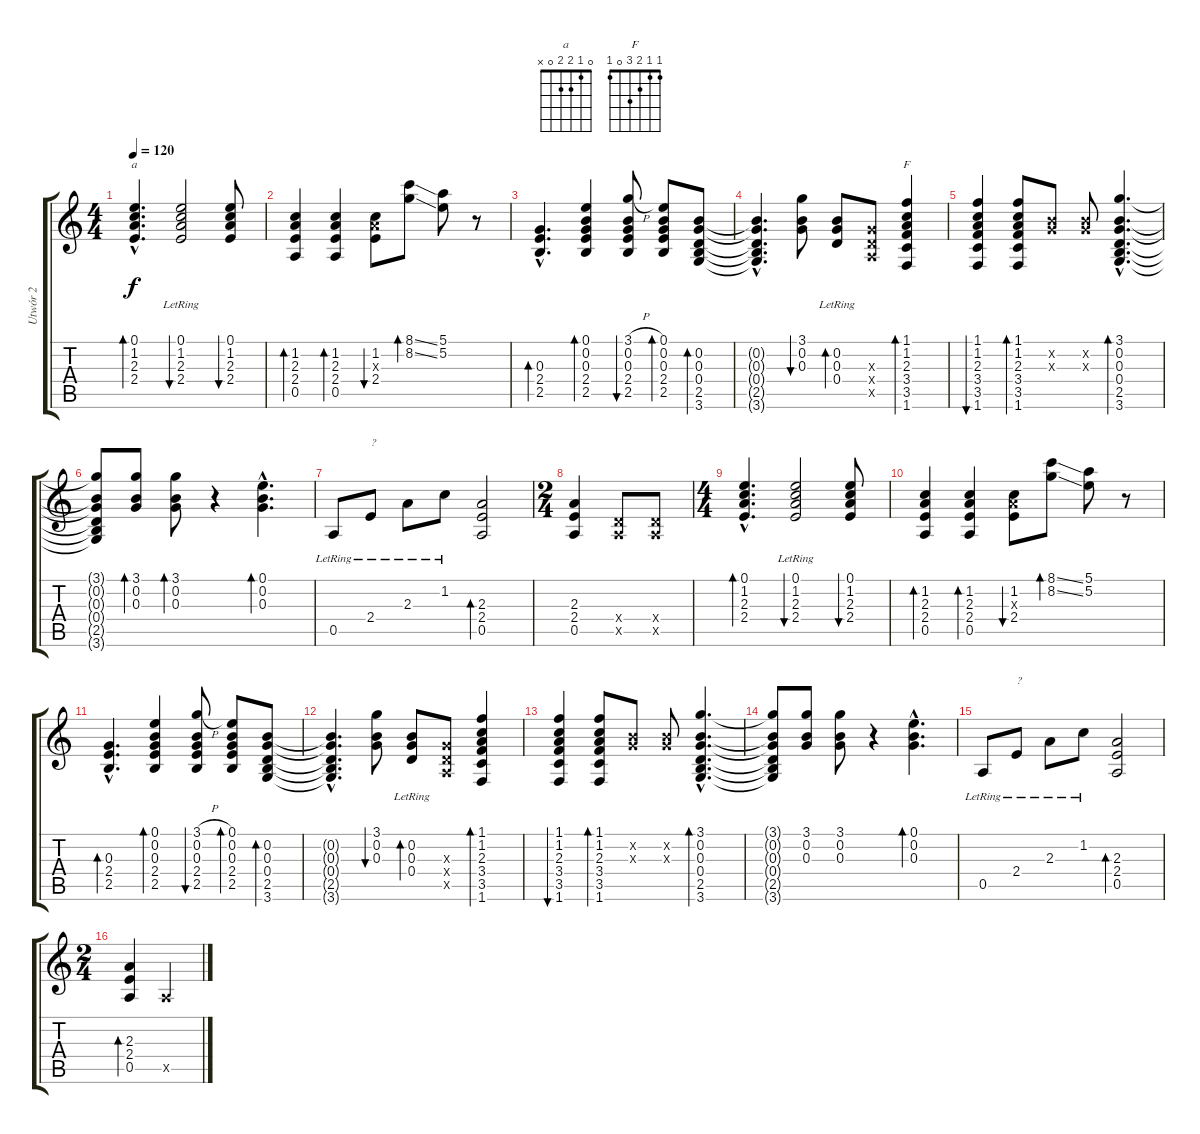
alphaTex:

\track ("Utwór 2" "Utwór 2") {instrument electricguitarclean}
\staff {score tabs}
\tuning (E4 B3 G3 D3 A2 E2) {hide}
\chord ("a" 0 1 2 2 0 x)
\chord ("F" 1 1 2 3 0 1)
\ts (4 4)
\tempo 120
\clef g2
\ks c
(0.1{hac} 1.2{hac} 2.3{hac} 2.4{hac}).4{d bd 120 ch "a" dy f} (0.1{lr} 1.2{lr} 2.3{lr} 2.4{lr}).2{bu 30} (0.1 1.2 2.3 2.4).8{bu 30} |
(1.2 2.3 2.4 0.5).4{bd 30} (1.2 2.3 2.4 0.5).4{bd 60} (1.2 2.3{x} 2.4).8{bu 60} (8.1{ss} 8.2{ss}).8{bd 60} (5.1 5.2).8 r.8 |
(0.3{hac} 2.4{hac} 2.5{hac}).4{d bd 60} (0.1 0.2 0.3 2.4 2.5).4{bd 60} (3.1{h} 0.2 0.3 2.4 2.5).8{bu 60} (0.1 0.2 0.3 2.4 2.5).8{bd 60} (0.2 0.3 0.4 2.5 3.6).8{bd 60} |
(0.2{hac t} 0.3{hac t} 0.4{hac t} 2.5{hac t} 3.6{hac t}).4{d} (3.1 0.2 0.3).8{bu 60} (0.2{lr} 0.3{lr} 0.4).8{bd 60} (0.3{x} 0.4{x} 0.5{x}).8 (1.1 1.2 2.3 3.4 3.5 1.6).4{bd 60 ch "F"} |
(1.1 1.2 2.3 3.4 3.5 1.6).4{bu 60} (1.1 1.2 2.3 3.4 3.5 1.6).8{bd 60} (0.2{x} 0.3{x}).8 (0.2{x} 0.3{x}).8 (3.1{hac} 0.2{hac} 0.3{hac} 0.4{hac} 2.5{hac} 3.6{hac}).4{d bd 60} |
(3.1{t} 0.2{t} 0.3{t} 0.4{t} 2.5{t} 3.6{t}).8 (3.1 0.2 0.3).8{bd 30} (3.1 0.2 0.3).8{bd 30} r.4 (0.1{hac} 0.2{hac} 0.3{hac}).4{d bd 60} |
0.5{lr}.8 2.4{lr}.8{txt "?"} 2.3{lr}.8 1.2{lr}.8 (2.3 2.4 0.5).2{bd 60} |
\ts (2 4)
(2.3 2.4 0.5).4 (0.4{x} 0.5{x}).8 (0.4{x} 0.5{x}).8 |
\ts (4 4)
(0.1{hac} 1.2{hac} 2.3{hac} 2.4{hac}).4{d bd 120} (0.1{lr} 1.2{lr} 2.3{lr} 2.4{lr}).2{bu 30} (0.1 1.2 2.3 2.4).8{bu 30} |
(1.2 2.3 2.4 0.5).4{bd 30} (1.2 2.3 2.4 0.5).4{bd 60} (1.2 2.3{x} 2.4).8{bu 60} (8.1{ss} 8.2{ss}).8{bd 60} (5.1 5.2).8 r.8 |
(0.3{hac} 2.4{hac} 2.5{hac}).4{d bd 60} (0.1 0.2 0.3 2.4 2.5).4{bd 60} (3.1{h} 0.2 0.3 2.4 2.5).8{bu 60} (0.1 0.2 0.3 2.4 2.5).8{bd 60} (0.2 0.3 0.4 2.5 3.6).8{bd 60} |
(0.2{hac t} 0.3{hac t} 0.4{hac t} 2.5{hac t} 3.6{hac t}).4{d} (3.1 0.2 0.3).8{bu 60} (0.2{lr} 0.3{lr} 0.4).8{bd 60} (0.3{x} 0.4{x} 0.5{x}).8 (1.1 1.2 2.3 3.4 3.5 1.6).4{bd 60} |
(1.1 1.2 2.3 3.4 3.5 1.6).4{bu 60} (1.1 1.2 2.3 3.4 3.5 1.6).8{bd 60} (0.2{x} 0.3{x}).8 (0.2{x} 0.3{x}).8 (3.1{hac} 0.2{hac} 0.3{hac} 0.4{hac} 2.5{hac} 3.6{hac}).4{d bd 60} |
(3.1{t} 0.2{t} 0.3{t} 0.4{t} 2.5{t} 3.6{t}).8 (3.1 0.2 0.3).8 (3.1 0.2 0.3).8 r.4 (0.1{hac} 0.2{hac} 0.3{hac}).4{d bd 60} |
0.5{lr}.8 2.4{lr}.8{txt "?"} 2.3{lr}.8 1.2{lr}.8 (2.3 2.4 0.5).2{bd 60} |
\ts (2 4)
(2.3 2.4 0.5).4{bd 60} 0.5{x}.4
